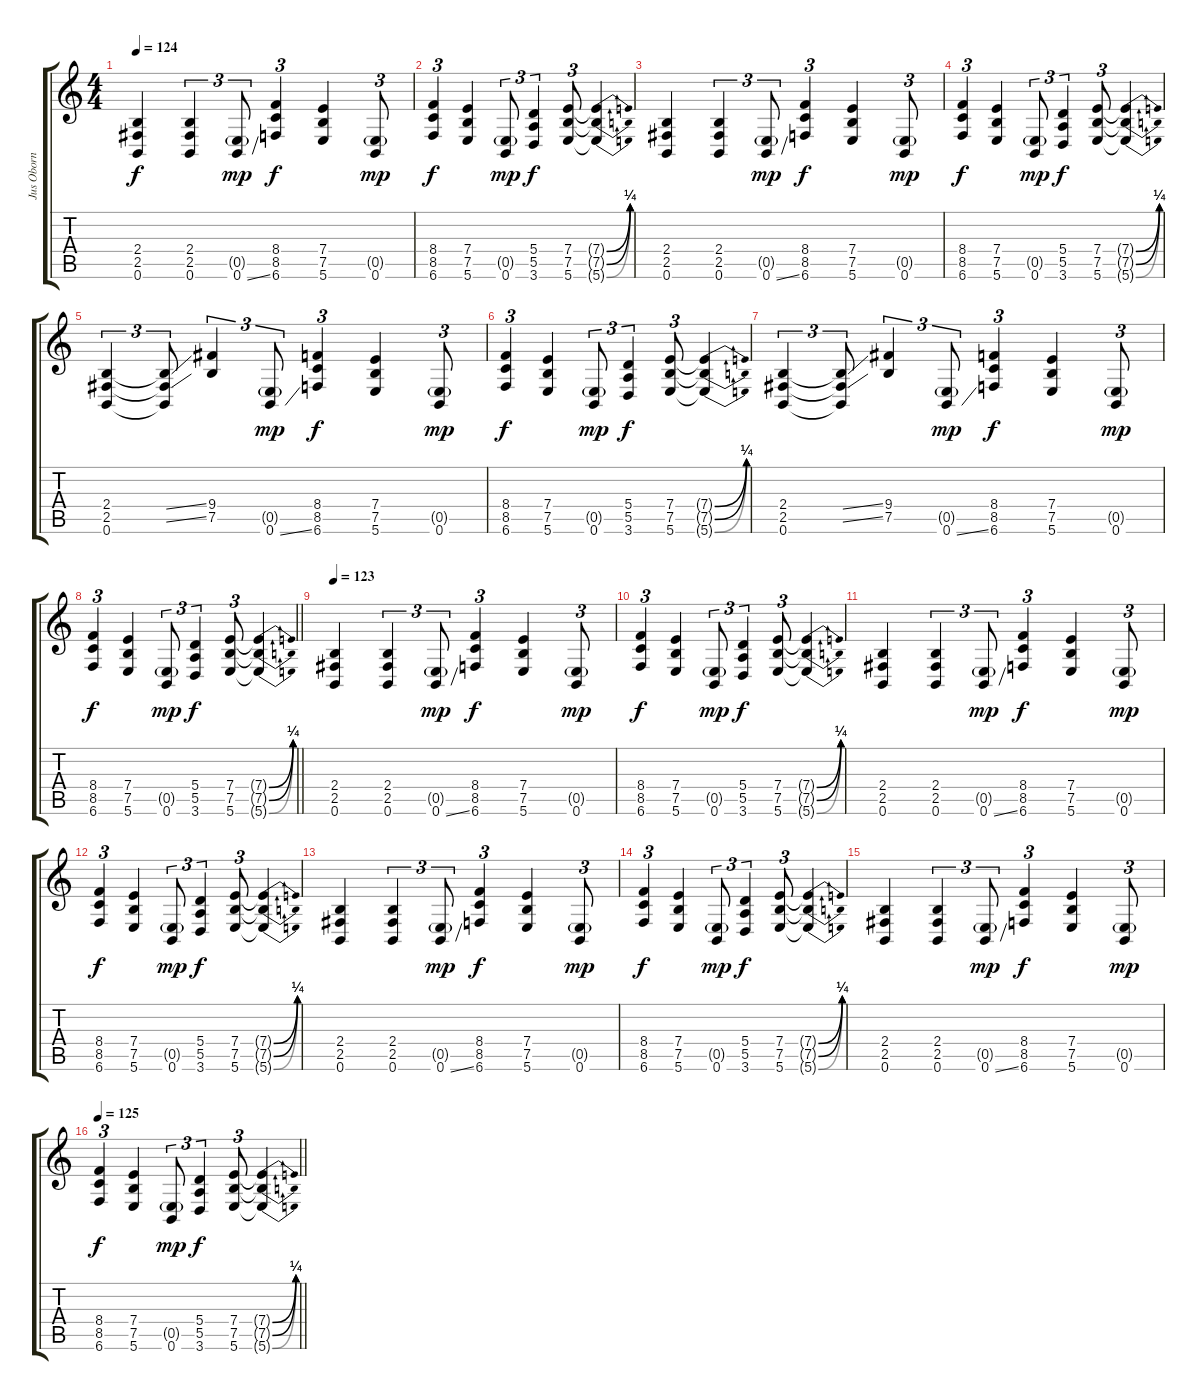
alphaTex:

\track ("Jus Oborn" "Jus Oborn") {instrument distortionguitar}
\staff {score tabs}
\tuning (B3 Gb3 D3 A2 E2 B1) {hide}
\ts (4 4)
\tempo 124
\clef g2
\ks c
(2.4 2.5 0.6).4{dy f} (2.4 2.5 0.6).4{tu (3 2)} (0.5{g} 0.6{ss}).8{tu (3 2) dy mp} (8.4 8.5 6.6).4{tu (3 2) dy f} (7.4 7.5 5.6).4 (0.5{g} 0.6).8{tu (3 2) dy mp} |
(8.4 8.5 6.6).4{tu (3 2) dy f} (7.4 7.5 5.6).4 (0.5{g} 0.6).8{tu (3 2) dy mp} (5.4 5.5 3.6).4{tu (3 2) dy f} (7.4 7.5 5.6).8{tu (3 2)} (7.4{be (bend 0 0 60 1) t} 7.5{be (bend 0 0 60 1) t} 5.6{be (bend 0 0 60 1) t}).4 |
(2.4 2.5 0.6).4 (2.4 2.5 0.6).4{tu (3 2)} (0.5{g} 0.6{ss}).8{tu (3 2) dy mp} (8.4 8.5 6.6).4{tu (3 2) dy f} (7.4 7.5 5.6).4 (0.5{g} 0.6).8{tu (3 2) dy mp} |
(8.4 8.5 6.6).4{tu (3 2) dy f} (7.4 7.5 5.6).4 (0.5{g} 0.6).8{tu (3 2) dy mp} (5.4 5.5 3.6).4{tu (3 2) dy f} (7.4 7.5 5.6).8{tu (3 2)} (7.4{be (bend 0 0 60 1) t} 7.5{be (bend 0 0 60 1) t} 5.6{be (bend 0 0 60 1) t}).4 |
(2.4 2.5 0.6).4{tu (3 2)} (2.4{ss t} 2.5{ss t} 0.6{t}).8{tu (3 2)} (9.4 7.5).4{tu (3 2)} (0.5{g} 0.6{ss}).8{tu (3 2) dy mp} (8.4 8.5 6.6).4{tu (3 2) dy f} (7.4 7.5 5.6).4 (0.5{g} 0.6).8{tu (3 2) dy mp} |
(8.4 8.5 6.6).4{tu (3 2) dy f} (7.4 7.5 5.6).4 (0.5{g} 0.6).8{tu (3 2) dy mp} (5.4 5.5 3.6).4{tu (3 2) dy f} (7.4 7.5 5.6).8{tu (3 2)} (7.4{be (bend 0 0 60 1) t} 7.5{be (bend 0 0 60 1) t} 5.6{be (bend 0 0 60 1) t}).4 |
(2.4 2.5 0.6).4{tu (3 2)} (2.4{ss t} 2.5{ss t} 0.6{t}).8{tu (3 2)} (9.4 7.5).4{tu (3 2)} (0.5{g} 0.6{ss}).8{tu (3 2) dy mp} (8.4 8.5 6.6).4{tu (3 2) dy f} (7.4 7.5 5.6).4 (0.5{g} 0.6).8{tu (3 2) dy mp} |
\barLineRight lightlight
(8.4 8.5 6.6).4{tu (3 2) dy f} (7.4 7.5 5.6).4 (0.5{g} 0.6).8{tu (3 2) dy mp} (5.4 5.5 3.6).4{tu (3 2) dy f} (7.4 7.5 5.6).8{tu (3 2)} (7.4{be (bend 0 0 60 1) t} 7.5{be (bend 0 0 60 1) t} 5.6{be (bend 0 0 60 1) t}).4 |
\section ("" "")
\tempo 123
(2.4 2.5 0.6).4 (2.4 2.5 0.6).4{tu (3 2)} (0.5{g} 0.6{ss}).8{tu (3 2) dy mp} (8.4 8.5 6.6).4{tu (3 2) dy f} (7.4 7.5 5.6).4 (0.5{g} 0.6).8{tu (3 2) dy mp} |
(8.4 8.5 6.6).4{tu (3 2) dy f} (7.4 7.5 5.6).4 (0.5{g} 0.6).8{tu (3 2) dy mp} (5.4 5.5 3.6).4{tu (3 2) dy f} (7.4 7.5 5.6).8{tu (3 2)} (7.4{be (bend 0 0 60 1) t} 7.5{be (bend 0 0 60 1) t} 5.6{be (bend 0 0 60 1) t}).4 |
(2.4 2.5 0.6).4 (2.4 2.5 0.6).4{tu (3 2)} (0.5{g} 0.6{ss}).8{tu (3 2) dy mp} (8.4 8.5 6.6).4{tu (3 2) dy f} (7.4 7.5 5.6).4 (0.5{g} 0.6).8{tu (3 2) dy mp} |
(8.4 8.5 6.6).4{tu (3 2) dy f} (7.4 7.5 5.6).4 (0.5{g} 0.6).8{tu (3 2) dy mp} (5.4 5.5 3.6).4{tu (3 2) dy f} (7.4 7.5 5.6).8{tu (3 2)} (7.4{be (bend 0 0 60 1) t} 7.5{be (bend 0 0 60 1) t} 5.6{be (bend 0 0 60 1) t}).4 |
(2.4 2.5 0.6).4 (2.4 2.5 0.6).4{tu (3 2)} (0.5{g} 0.6{ss}).8{tu (3 2) dy mp} (8.4 8.5 6.6).4{tu (3 2) dy f} (7.4 7.5 5.6).4 (0.5{g} 0.6).8{tu (3 2) dy mp} |
(8.4 8.5 6.6).4{tu (3 2) dy f} (7.4 7.5 5.6).4 (0.5{g} 0.6).8{tu (3 2) dy mp} (5.4 5.5 3.6).4{tu (3 2) dy f} (7.4 7.5 5.6).8{tu (3 2)} (7.4{be (bend 0 0 60 1) t} 7.5{be (bend 0 0 60 1) t} 5.6{be (bend 0 0 60 1) t}).4 |
(2.4 2.5 0.6).4 (2.4 2.5 0.6).4{tu (3 2)} (0.5{g} 0.6{ss}).8{tu (3 2) dy mp} (8.4 8.5 6.6).4{tu (3 2) dy f} (7.4 7.5 5.6).4 (0.5{g} 0.6).8{tu (3 2) dy mp} |
\tempo 125
\barLineRight lightlight
(8.4 8.5 6.6).4{tu (3 2) dy f} (7.4 7.5 5.6).4 (0.5{g} 0.6).8{tu (3 2) dy mp} (5.4 5.5 3.6).4{tu (3 2) dy f} (7.4 7.5 5.6).8{tu (3 2)} (7.4{be (bend 0 0 60 1) t} 7.5{be (bend 0 0 60 1) t} 5.6{be (bend 0 0 60 1) t}).4
